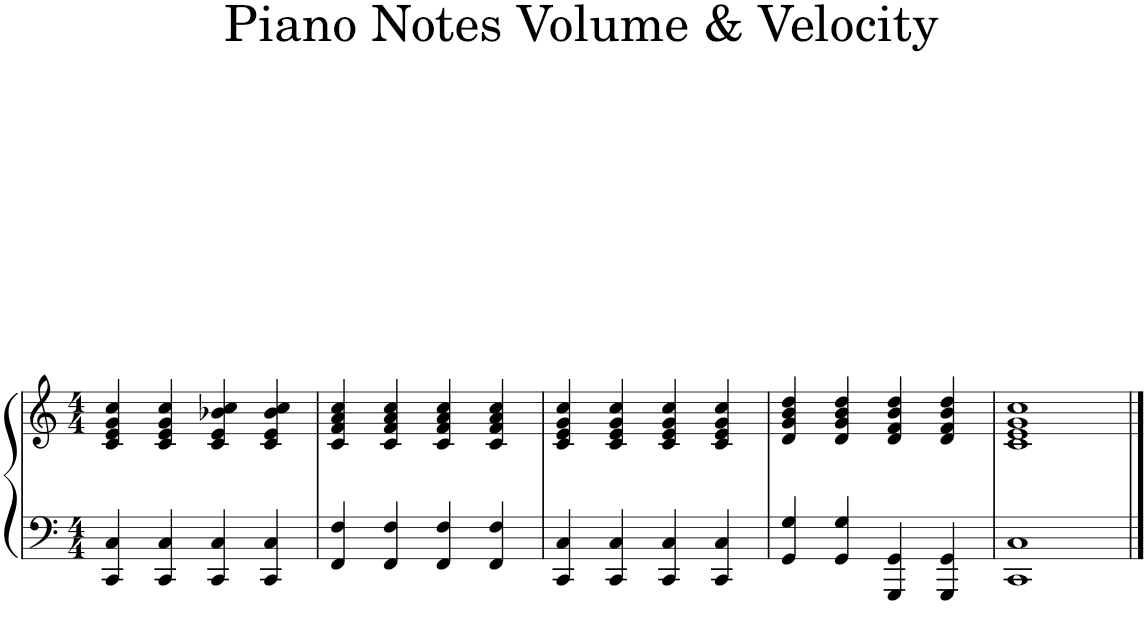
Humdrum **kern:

**kern	**kern
*part1	*part1
*staff2	*staff1
*I"Piano	*
*I'Pno.	*
*clefF4	*clefG2
*k[]	*k[]
*M4/4	*M4/4
=1	=1
4CC/ 4C/	4c/ 4e/ 4g/ 4cc/
4CC/ 4C/	4c/ 4e/ 4g/ 4cc/
4CC/ 4C/	4c/ 4e/ 4b-X/ 4cc/
4CC/ 4C/	4c/ 4e/ 4b-/ 4cc/
=2	=2
4FF/ 4F/	4c/ 4f/ 4a/ 4cc/
4FF/ 4F/	4c/ 4f/ 4a/ 4cc/
4FF/ 4F/	4c/ 4f/ 4a/ 4cc/
4FF/ 4F/	4c/ 4f/ 4a/ 4cc/
=3	=3
4CC/ 4C/	4c/ 4e/ 4g/ 4cc/
4CC/ 4C/	4c/ 4e/ 4g/ 4cc/
4CC/ 4C/	4c/ 4e/ 4g/ 4cc/
4CC/ 4C/	4c/ 4e/ 4g/ 4cc/
=4	=4
4GG/ 4G/	4d/ 4g/ 4b/ 4dd/
4GG/ 4G/	4d/ 4g/ 4b/ 4dd/
4GGG/ 4GG/	4d/ 4f/ 4b/ 4dd/
4GGG/ 4GG/	4d/ 4f/ 4b/ 4dd/
=5	=5
1CC 1C	1c 1e 1g 1cc
==	==
*-	*-
